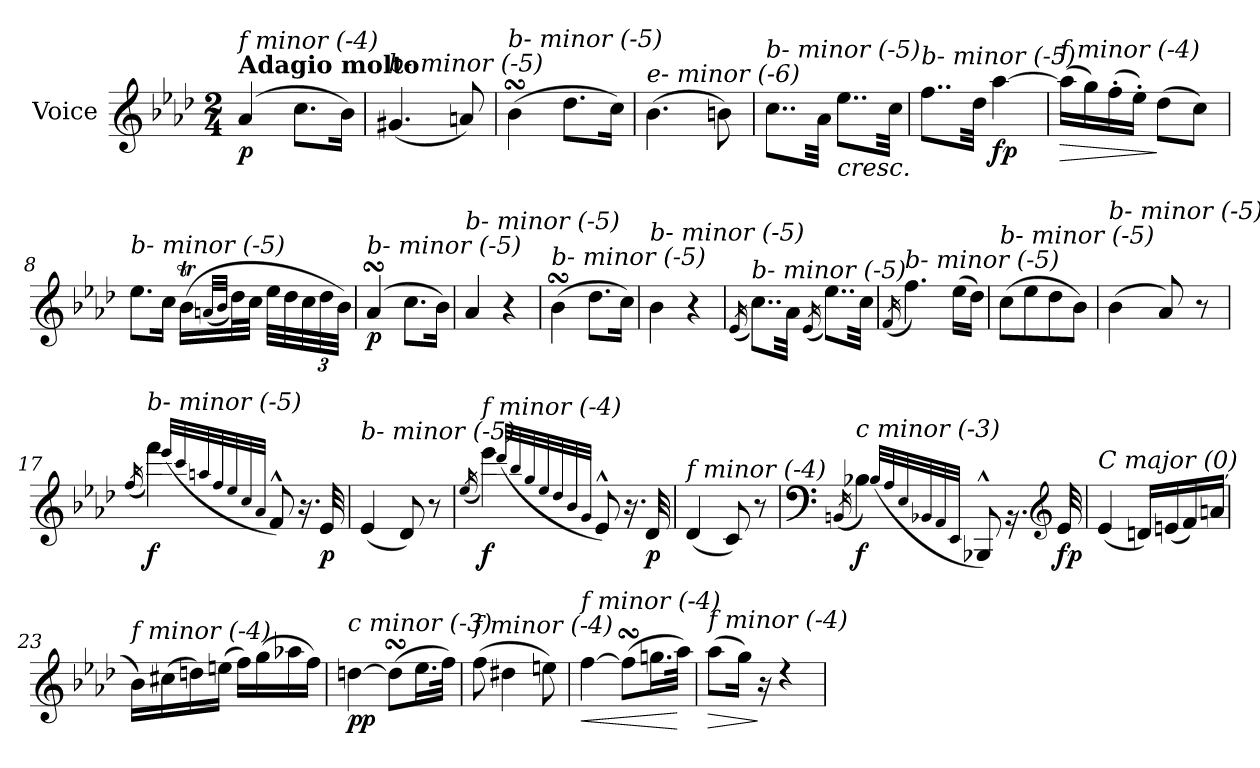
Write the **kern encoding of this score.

**kern	**dynam
*part1	*part1
*staff1	*staff1
*I"Voice	*
*I'V	*
*clefG2	*
*k[b-e-a-d-]	*
*A-:	*
*M2/4	*
*MM30	*
=1	=1
!LO:TX:a:B:t=Adagio molto	!
!LO:TX:i:t=f minor (-4)	!
!	!LO:DY:b
(>4a-/	p
8.cc\L	.
16b-\Jk)	.
=2	=2
!LO:TX:i:t=b- minor (-5)	!
(<4.g#Xi/	.
8an/)	.
=3	=3
!LO:TX:i:t=b- minor (-5)	!
(>4b-sSSS\	.
8.dd-\L	.
16cc\Jk)	.
=4	=4
!LO:TX:i:t=e- minor (-6)	!
(>4.b-\	.
8bnj\)	.
=5	=5
!LO:TX:i:t=b- minor (-5)	!
8..cc\L	.
32a-\Jkk	.
!LO:TX:b:i:t=cresc.	!
8..ee-\L	.
32cc\Jkk	.
=6	=6
!LO:TX:i:t=b- minor (-5)	!
8..ff\L	.
32dd-\Jkk	.
!	!LO:DY:b
[4aa-\	fp
=7	=7
!LO:TX:i:t=f minor (-4)	!
!	!LO:HP:b
(>16aa-\LL]	>
16gg\)	.
(>16ff'>\	.
16ee-'>\JJ)	.
(>8dd-\L	]
8cc\J)	.
!!LO:LB:g=z
=8	=8
!LO:TX:i:t=b- minor (-5)	!
8.ee-\L	.
16cc\Jk	.
(>16b-T\LL	.
(<32qan/LLL	.
32qb-/JJJ	.
32dd-\L)	.
32cc\JJJ	.
32ee-\LLL	.
32dd-\	.
*Xbrackettup	*
48cc\	.
48dd-\	.
48b-\JJJ)	.
=9	=9
!LO:TX:i:t=b- minor (-5)	!
!	!LO:DY:b
(>4a-sSSs/	p
8.cc\L	.
16b-\Jk)	.
=10	=10
!LO:TX:i:t=b- minor (-5)	!
4a-/	.
4r	.
=11	=11
!LO:TX:i:t=b- minor (-5)	!
(>4b-sSSS\	.
8.dd-\L	.
16cc\Jk)	.
=12	=12
!LO:TX:i:t=b- minor (-5)	!
4b-\	.
4r	.
=13	=13
(<16qe-/	.
!LO:TX:i:t=b- minor (-5)	!
8..cc\L)	.
32a-\Jkk	.
(<16qe-/	.
8..ee-\L)	.
32cc\Jkk	.
!!LO:LB:g=z
=14	=14
(<16qf/	.
!LO:TX:i:t=b- minor (-5)	!
4.ff\)	.
(>16ee-\LL	.
16dd-\JJ)	.
=15	=15
!LO:TX:i:t=b- minor (-5)	!
(>8cc\L	.
8ee-\	.
8dd-\	.
8b-\J)	.
=16	=16
!LO:TX:i:t=b- minor (-5)	!
(>4b-\	.
8a-/)	.
8r	.
=17	=17
(<16qff/	.
!LO:TX:i:t=b- minor (-5)	!
!	!LO:DY:b
4fff\)	f
(<32qeee-/LLL	.
32qccc/	.
32qaan/	.
32qff/	.
32qee-/	.
32qcc/	.
32qa-/JJJ	.
8f^^</)	.
16.r	.
!	!LO:DY:b
32e-/	p
=18	=18
!LO:TX:i:t=b- minor (-5)	!
(<4e-/	.
8d-/)	.
8r	.
!!LO:LB:g=z
=19	=19
(<16qee-/	.
!LO:TX:i:t=f minor (-4)	!
!	!LO:DY:b
4eee-\)	f
(<32qddd-/LLL	.
32qbb-/	.
32qgg/	.
32qee-/	.
32qdd-/	.
32qb-/	.
32qg/JJJ	.
8e-^^</)	.
16.r	.
!	!LO:DY:b
32d-/	p
=20	=20
!LO:TX:i:t=f minor (-4)	!
(<4d-/	.
8c/)	.
8r	.
=21	=21
*clefF4	*
(<16qBBnZ/	.
!LO:TX:i:t=c minor (-3)	!
!	!LO:DY:b
4B-XZ\)	f
(<32qB-Z/LLL	.
32qA-/	.
32qE-/	.
32qBB-Z/	.
32qAA-/	.
32qEE-/JJJ	.
8BBB-X^^<Z/)	.
16.rBB	.
*clefG2	*
!	!LO:DY:b
32e-/	fp
=22	=22
!LO:TX:i:t=C major (0)	!
(<4e-/	.
16dn/LL)	.
(<16en/	.
16f/)	.
(>16an/JJ	.
!!LO:LB:g=z
=23	=23
!LO:TX:i:t=f minor (-4)	!
16b-\LL)	.
(>16cc#Xj\	.
16ddn\)	.
(>16een\JJ	.
16ff\LL)	.
(>16gg\	.
16aa-X\	.
16ff\JJ)	.
=24	=24
!LO:TX:i:t=c minor (-3)	!
!	!LO:DY:b
[4ddn\	pp
(>8ddsSsS\L]	.
16.ee-\L	.
32ff\JJk)	.
=25	=25
!LO:TX:i:t=f minor (-4)	!
(>8ff\	.
4dd#Xi\	.
8een\)	.
=26	=26
!LO:TX:i:t=f minor (-4)	!
!	!LO:HP:b
[4ff\	<
(>8ffsSSS\L]	.
16.ggn\L	.
32aa-\JJk)	[
=27	=27
!LO:TX:i:t=f minor (-4)	!
!	!LO:HP:b
(>8aa-\L	>
16gg\Jk)	.
16r	]
4rdd	.
=	=
*-	*-
